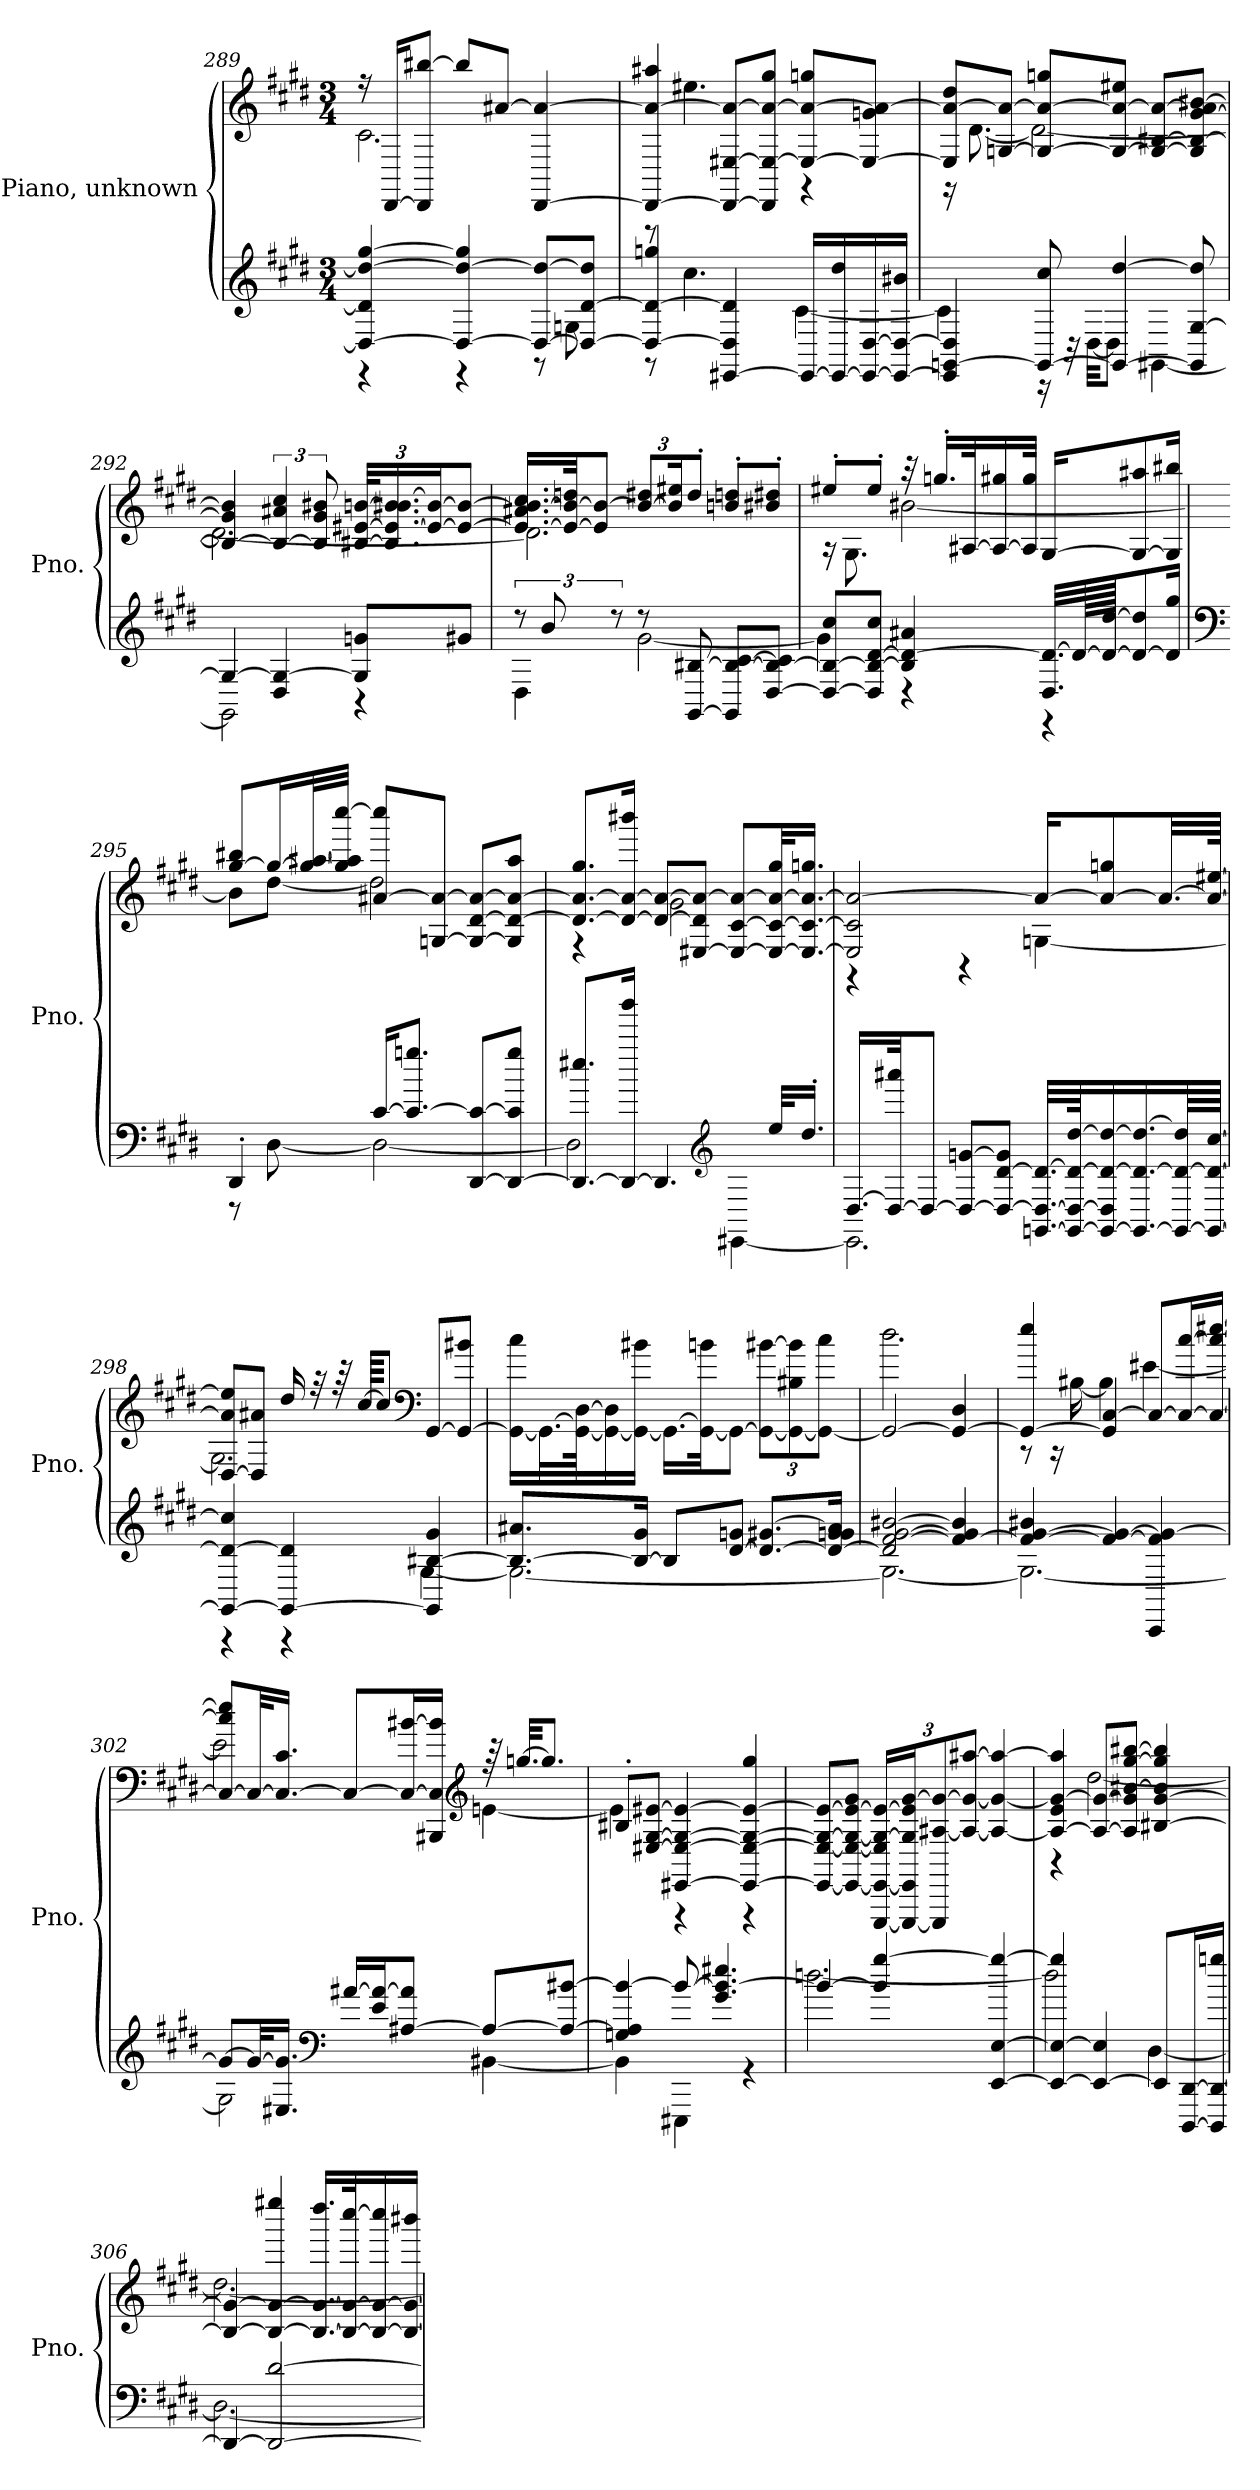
**kern	**kern
*part1	*part1
*staff2	*staff1
*I"Piano, unknown	*
*I'Pno.	*
*clefG2	*clefG2
*k[f#c#g#d#]	*k[f#c#g#d#]
*M3/4	*M3/4
=289	=289
*^	*^
4D#/_ 4d#/] 4dd#/_ [4gg#/	4r	16r	2.c#\
.	.	[16DD#/KL	.
.	.	8DD#/] [8bb#X/J	.
4D#/_ 4dd#/_ 4gg#/]	4r	8bb#/L]	.
.	.	[8a#X/J	.
8D#/_ 8dd#/_L	8r	[4DD#/ 4a#/_	.
8D#/_ [8d#/ 8dd#/]J	8Gn\	.	.
!!LO:PB:g=z	!!
=290	=290	=290	=290
4D#/_ 4d#/_ 4ggn/	8r	4DD#/_ 4a#/_ 4aa#X/	8r
.	4.cc#\	.	4.ee#X\
[4EE#X/ 4D#/] 4d#/]	.	8DD#/_ [8E#X/ 8a#/_L	.
.	.	8DD#/] 8E#/_ 8a#/_ 8gg#/J	.
16EE#/LL_	[4c#\	8E#/_ 8a#/_ 8ggn/L	4r
16EE#/_ 16dd#/	.	.	.
16EE#/_ [16D#/	.	8E#/_ 8gn/ 8a#/_J	.
16EE#/_ 16D#/_ 16b#X/JJ	.	.	.
=291	=291	=291	=291
4EE#/] [4GGn/ 4D#/]	4c#\]	8E#/] 8a#/_ 8dd#/L	16r
.	.	.	[8.d#\
.	.	[8Gn/ 8a#/_J	.
8GG/_ 8cc#/	16r	8G/_ 8a#/_ 8ggn/L	2d#\_
.	32r	.	.
.	[32D#\KKL	.	.
4GG/_ [4dd#/	8D#\J]	8G/_ 8a#/_ 8ee#X/J	.
.	[4GG#X\	8G/_ [8B#X/ 8a#/_L	.
8GG/] [8G#/ 8dd#/]	.	8G/] 8B#/_ [8g#/ 8a#/] [8b#X/J	.
!!LO:LB:g=z	!!
=292	=292	=292	=292
4G#/_	2GG#\]	4B#/_ 4g#/] 4b#/]	2.d#\_
4D#/ 4G#/_	.	6B#/_ 6a#X/ 6cc#/	.
.	.	12B#/] 12g#/ 12b#X/	.
*	*	*Xbrackettup	*
8G#/] 8gn/L	4r	[48B#X/ [48e#X/ [48bn/KLL	.
.	.	24.B#/] 24.e#/_ 24.b/] [24.b#X/	.
.	.	24e#/_ 24b#/_J	.
8g#X/J	.	8e#/_ 8b#/_J	.
=293	=293	=293	=293
12r	4D#\	16.e#/_ 16.a#X/ 16.b#/_ 16.cc#/LL	2.d#\]
12b/	.	.	.
.	.	32e#/_ 32b#/_ 32ddn/JK	.
.	.	8e#/] 8b#/_J	.
12r	.	.	.
8r	[2g#\	12b#/_ 12dd#X/L	.
.	.	24b#/] 24ee#X/K	.
[8GG#/ [8B#X/	.	8dd#'/J	.
8GG#/] 8B#/_ [8c#/L	.	8bn/' 8ddn/'L	.
[8D#/ 8B#/_ 8c#/]J	.	8b#X/' 8dd#X/'J	.
!!LO:LB:g=z	!!
=294	=294	=294	=294
8D#/_ 8B#/_ 8cc#/L	4g#\]	8ee#X'/L	16r
.	.	.	8.G#\
8D#/] 8B#/_ [8d#/ 8cc#/J	.	8ee#'/J	.
4B#/] 4d#/_ 4a#X/	4r	32r	[2b#X\
.	.	16.ggn'/LL	.
.	.	[32A#X/K	.
.	.	16A#/_ 16gg#X/	.
.	.	32A#/] 32gg#/JJk	.
32.D#/ 32.d#/_LLL	4r	[16G#/KL	.
128d#/LL_	.	.	.
128d#/_ [128dd#/JJJJ	.	.	.
8d#/_ 8dd#/]	.	8G#/_ 8aa#X/	.
16d#/] 16gg#/Jk	.	16G#/] 16bb#X/Jk	.
=295	=295	=295	=295
*clefF4	*	*	*
4DD#'/	8r	[8gg#/ 8bb#X/L	8b#\L]
.	[8D#\	16gg#/L_	[8dd#\J
.	.	32gg#/_ [32aa#X/L	.
.	.	32gg#/] 32aa#/] [32cccc#/JJJ	.
[16c#/KL	2D#\_	[8a#X/ 8cccc#/]L	2dd#\]
8.c#/_ 8.ggn/J	.	.	.
.	.	[8Gn/ 8a#/_J	.
[8DD#/ 8c#/_L	.	8G/_ [8d#/ 8a#/_L	.
8DD#/_ 8c#/] 8gg/J	.	8G/] 8d#/_ 8a#/_ 8aa#/J	.
!!LO:LB:g=z	!!
=296	=296	=296	=296
8.DD#/_ 8.ee#X/L	2D#\]	8.d#/_ 8.a#/_ 8.gg#/L	4r
16DD#/_ 16bbb/Jk	.	16d#/_ 16a#/_ 16bbb#X/Jk	.
4.DD#/]	.	8d#/_ 8a#/_L	2g#\
.	.	[8E#X/ 8d#/] 8a#/_J	.
*clefG2	*	*	*
.	[4EE#X\	8E#/_ [8c#/ 8a#/_L	.
32ee#/KLL	.	32E#/_ 32c#/_ 32a#/_ 32gg#/KL	.
16.dd#'/JJ	.	16.E#/_ 16.c#/_ 16.a#/_ 16.ggn/JJ	.
=297	=297	=297	=297
[16.D#/LL	2.EE#\]	2E#/] 2c#/] 2a#/_	4r
32D#/_ 32aaa#X/JK	.	.	.
8D#/J_	.	.	.
8D#/_ [8gn/L	.	.	4r
8D#/_ [8d#/ 8g/]J	.	.	.
[32.GGn/ 32.D#/_ 32.d#/_LLL	.	16a#/KL_	[4Gn\
64GG/_ 64D#/_ 64d#/_ [64dd#/JK	.	.	.
16GG/_ 16D#/] 16d#/_ 16dd#/_	.	8a#/_ 8ggn/	.
16.GG/_ 16.d#/_ 16.dd#/_	.	.	.
.	.	32.a#/LL_	.
64GG/_ 64d#/_ 64dd#/]LL	.	.	.
64GG/_ 64d#/_ [64cc#/JJJJ	.	64a#/_ [64ee#X/JJJk	.
!!LO:LB:g=z	!!
=298	=298	=298	=298
4GG/_ 4d#/_ 4cc#/]	4r	[8D#/ 8a#/] 8ee#/]L	2.G\]
.	.	8D#/] 8a#X/J	.
4GG/_ 4d#/]	4r	16dd#/	.
.	.	32r	.
.	.	64r	.
.	.	[64cc#/KKKL	.
.	.	8cc#/J]	.
*	*	*clefF4	*
4GG/] [4B#X/ 4g#/	[4G#\	[8GG#/L	.
.	.	8GG#/_ 8b#X/J	.
*	*	*v	*v
=299	=299	=299
8.B#/_ 8.a#X/L	2.G#\_	16GG#\_ 16cc#\LL
.	.	32.GG#\L_
.	.	64GG#\_ [64D#\JK
.	.	16GG#\_ 16D#\]
16B#/_ 16g#/Jk	.	16GG#\_ 16b#X\JJ
8B#/L]	.	16.GG#\LL_
.	.	32GG#\_ 32bn\JK
[8d#/ 8gn/J	.	8GG#\J_
8.d#/_ [8.g#X/L	.	12GG#\_ [12b#X\L
.	.	12GG#\_ 12B#X\ 12b#\]
.	.	12GG#\_ 12cc#\J
16d#/_ 16gn/ 16g#/] 16a#/Jk	.	.
=300	=300	=300
*	*	*^
2d#/] [2f#/ [2g#/ [2b#X/	2.G#\_	2GG#/_	2.dd#\
4f#/_ 4g#/] 4b#/]	.	4GG#/_ 4D#/	.
!!LO:LB:g=z	!!
=301	=301	=301	=301
4f#/_ [4g#/ 4b#X/	2.G#\_	4GG#/_ 4ee/	8r
.	.	.	16r
.	.	.	[16B#X\
4f#/_ 4g#/_	.	4GG#/] [4C#/	4B#\]
4CC#/ 4f#/] 4g#/_	.	8C#/L_	[4e#X\
.	.	16C#/_ [16cc#/L	.
.	.	16C#/_ 16cc#/_ [16ee#X/JJ	.
=302	=302	=302	=302
8g#/L_	2G#\]	8C#/_ 8cc#/] 8ee#/]L	2e#\]
32g#/KL_	.	32C#/KL_	.
16.E#X/ 16.g#/]JJ	.	16.C#/_ 16.c#/JJ	.
*clefF4	*	*	*
[16a#X/LL	.	8C#/L_	.
16e/ 16a#/_J	.	.	.
[8A#X/ 8a#/]J	.	16C#/_ [16b#X/L	.
.	.	16BBB#X/ 16C#/] 16b#/]JJ	.
*	*	*clefG2	*
8A#/L_	[4BB#X\	64r	[4en\
.	.	[32.ggn/KKL	.
.	.	8.gg/J]	.
8A#/_ [8b#X/J	.	.	.
!!LO:PB:g=z	!!
=303	=303	=303	=303
4Gn/ 4A#/] 4b#/_	4BB#\]	8B#X'/L	4e\]
.	.	[8E#X/ [8G#/ [8e#X/J	.
8b#/_	4EEE#X\	[4EE#X/ 4E#/_ 4G#/_ 4e#/_	4r
4.g#/ 4.b#/_ 4.ee#X/	.	.	.
.	4r	4EE#/_ 4E#/_ 4G#/_ 4e#/_ 4gg#/	4r
*	*	*v	*v
=304	=304	=304
4b#/_	[2.ddn\	8EE#/_ 8E#/_ 8G#/_ 8e#/_L
.	.	8EE#/_ 8E#/_ 8G#/_ 8e#/_ 8g#/J
4b#/] [4gg#/	.	[24EEE/ 24EE#/_ 24E#/] 24G#/_ 24e#/_LL
.	.	24EEE/_ 24EE#/] 24G#/] 24e#/] [24g#/J
.	.	12EEE/] [12A#X/ 12g#/_
.	.	12A#/_ 12g#/_ [12aa#X/J
[4EE/ [4E/ 4gg#/_	.	4A#/_ 4g#/_ 4aa#/_
=305	=305	=305
*	*	*^
4EE/_ 4E/_ 4gg#/]	2dd\]	4A#/_ 4e/ 4g#/_ 4aa#/]	4r
4EE/_ 4E/]	.	8A#/_ 8g#/_L	[2dd#\
.	.	8A#/] 8g#/] [8b#X/ [8gg#/ [8bb#X/J	.
8EE/L]	[4D#\	[4B#X/ [4g#/ 4b#/] 4gg#/] 4bb#/]	.
[16DDD#/ [16DD#/L	.	.	.
16DDD#/] 16DD#/_ 16ggn/JJ	.	.	.
!!LO:LB:g=z	!!
=306	=306	=306	=306
4DD#/_	2.D#\_	4B#/_ 4g#/_	2.dd#\_
2DD#/_ [2d#/	.	4B#/_ 4g#/_ 4eeee#X/	.
.	.	16.B#/_ 16.g#/_ 16.dddd#/LL	.
.	.	32B#/_ 32g#/_ [32cccc#/K	.
.	.	16B#/_ 16g#/_ 16cccc#/]	.
.	.	16B#/_ 16g#/_ 16bbb#X/JJ	.
*v	*v	*	*
*	*v	*v
=	=
*-	*-
